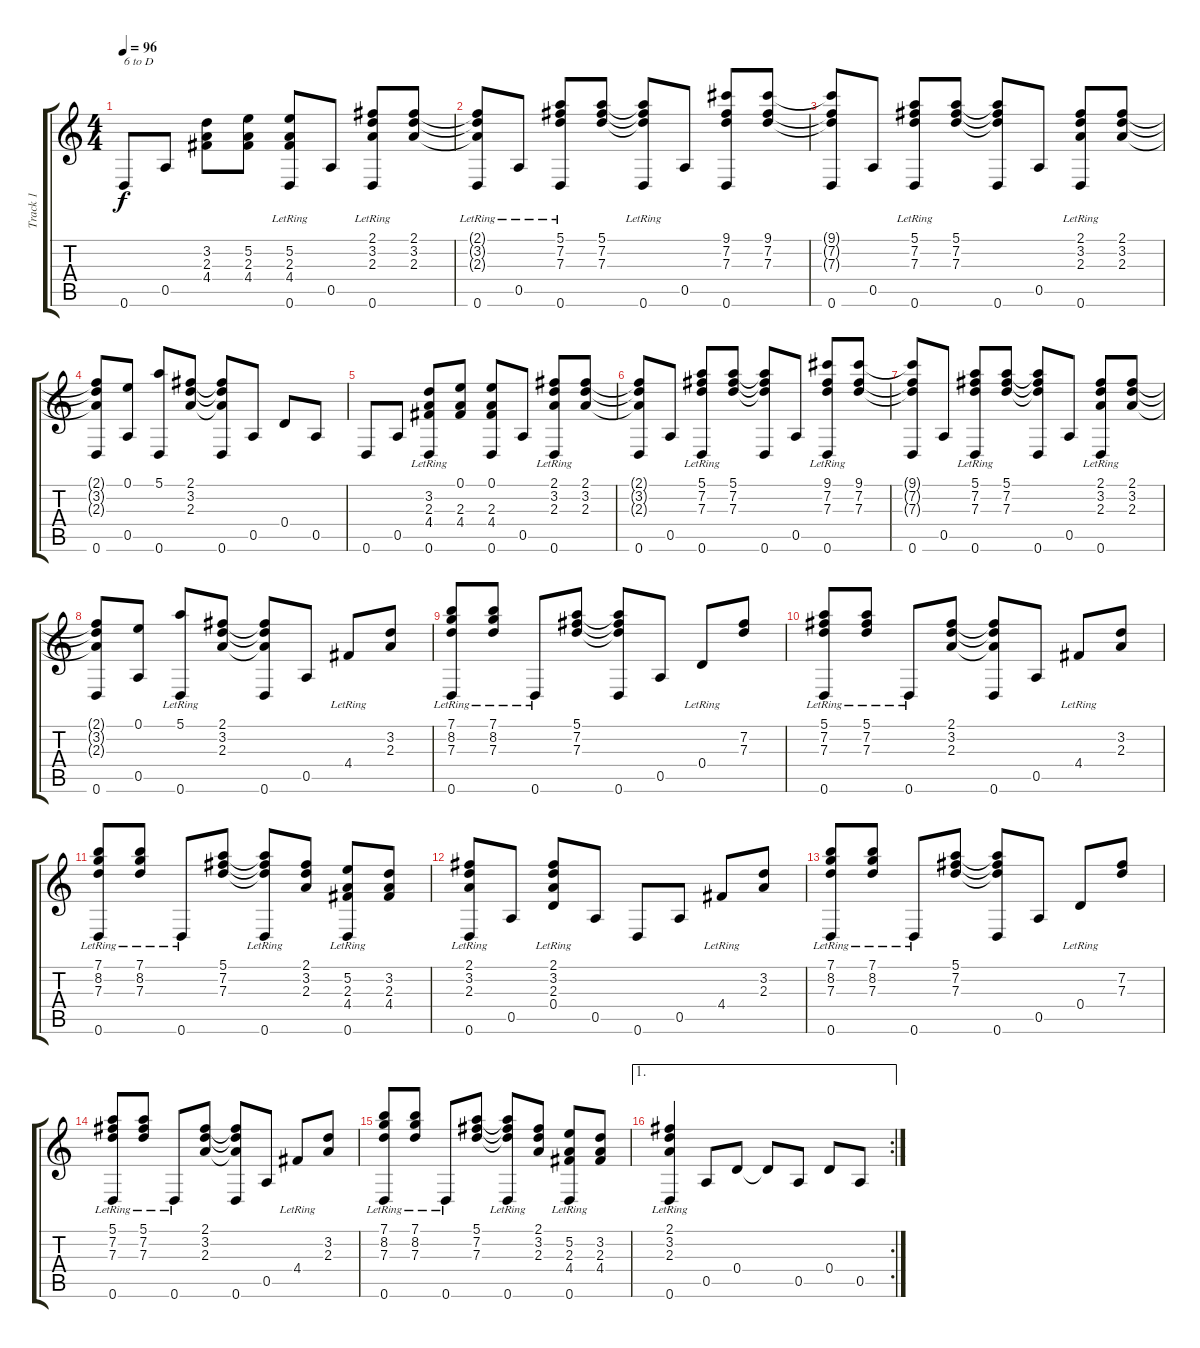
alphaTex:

\track ("Track 1" "Track 1") {instrument acousticguitarsteel}
\staff {score tabs}
\tuning (E4 B3 G3 D3 A2 D2) {hide}
\ts (4 4)
\tempo 96
\clef g2
\ks c
0.6.8{txt "6 to D" dy f instrument acousticguitarsteel} 0.5.8 (3.2 2.3 4.4).8 (5.2 2.3 4.4).8 (5.2{lr} 2.3{lr} 4.4{lr} 0.6).8 0.5.8 (2.1 3.2 2.3 0.6{lr}).8 (2.1 3.2 2.3).8 |
(2.1{t} 3.2{t} 2.3{t} 0.6{lr}).8 0.5{lr}.8 (5.1 7.2 7.3 0.6{lr}).8 (5.1 7.2 7.3).8 (5.1{t} 7.2{t} 7.3{t} 0.6{lr}).8 0.5.8 (9.1 7.2 7.3 0.6).8 (9.1 7.2 7.3).8 |
(9.1{t} 7.2{t} 7.3{t} 0.6).8 0.5.8 (5.1 7.2 7.3 0.6{lr}).8 (5.1 7.2 7.3).8 (5.1{t} 7.2{t} 7.3{t} 0.6).8 0.5.8 (2.1 3.2 2.3 0.6{lr}).8 (2.1 3.2 2.3).8 |
(2.1{t} 3.2{t} 2.3{t} 0.6).8 (0.1 0.5).8 (5.1 0.6).8 (2.1 3.2 2.3).8 (2.1{t} 3.2{t} 2.3{t} 0.6).8 0.5.8 0.4.8 0.5.8 |
0.6.8 0.5.8 (3.2 2.3 4.4 0.6{lr}).8 (0.1 2.3 4.4).8 (0.1 2.3 4.4 0.6).8 0.5.8 (2.1 3.2 2.3 0.6{lr}).8 (2.1 3.2 2.3).8 |
(2.1{t} 3.2{t} 2.3{t} 0.6).8 0.5.8 (5.1 7.2 7.3 0.6{lr}).8 (5.1 7.2 7.3).8 (5.1{t} 7.2{t} 7.3{t} 0.6).8 0.5.8 (9.1 7.2 7.3 0.6{lr}).8 (9.1 7.2 7.3).8 |
(9.1{t} 7.2{t} 7.3{t} 0.6).8 0.5.8 (5.1 7.2 7.3 0.6{lr}).8 (5.1 7.2 7.3).8 (5.1{t} 7.2{t} 7.3{t} 0.6).8 0.5.8 (2.1 3.2 2.3 0.6{lr}).8 (2.1 3.2 2.3).8 |
(2.1{t} 3.2{t} 2.3{t} 0.6).8 (0.1 0.5).8 (5.1 0.6{lr}).8 (2.1 3.2 2.3).8 (2.1{t} 3.2{t} 2.3{t} 0.6).8 0.5.8 4.4{lr}.8 (3.2 2.3).8 |
(7.1 8.2 7.3 0.6{lr}).8 (7.1{lr} 8.2{lr} 7.3{lr}).8 0.6{lr}.8 (5.1 7.2 7.3).8 (5.1{t} 7.2{t} 7.3{t} 0.6).8 0.5.8 0.4{lr}.8 (7.2 7.3).8 |
(5.1 7.2 7.3 0.6{lr}).8 (5.1{lr} 7.2{lr} 7.3{lr}).8 0.6{lr}.8 (2.1 3.2 2.3).8 (2.1{t} 3.2{t} 2.3{t} 0.6).8 0.5.8 4.4{lr}.8 (3.2 2.3).8 |
(7.1 8.2 7.3 0.6{lr}).8 (7.1{lr} 8.2{lr} 7.3{lr}).8 0.6{lr}.8 (5.1 7.2 7.3).8 (5.1{t} 7.2{t} 7.3{t} 0.6{lr}).8 (2.1 3.2 2.3).8 (5.2 2.3 4.4 0.6{lr}).8 (3.2 2.3 4.4).8 |
(2.1{lr} 3.2{lr} 2.3{lr} 0.6).8 0.5.8 (2.1{lr} 3.2{lr} 2.3{lr} 0.4).8 0.5.8 0.6.8 0.5.8 4.4{lr}.8 (3.2 2.3).8 |
(7.1 8.2 7.3 0.6{lr}).8 (7.1{lr} 8.2{lr} 7.3{lr}).8 0.6{lr}.8 (5.1 7.2 7.3).8 (5.1{t} 7.2{t} 7.3{t} 0.6).8 0.5.8 0.4{lr}.8 (7.2 7.3).8 |
(5.1 7.2 7.3 0.6{lr}).8 (5.1{lr} 7.2{lr} 7.3{lr}).8 0.6{lr}.8 (2.1 3.2 2.3).8 (2.1{t} 3.2{t} 2.3{t} 0.6).8 0.5.8 4.4{lr}.8 (3.2 2.3).8 |
(7.1 8.2 7.3 0.6{lr}).8 (7.1{lr} 8.2{lr} 7.3{lr}).8 0.6{lr}.8 (5.1 7.2 7.3).8 (5.1{t} 7.2{t} 7.3{t} 0.6{lr}).8 (2.1 3.2 2.3).8 (5.2 2.3 4.4 0.6{lr}).8 (3.2 2.3 4.4).8 |
\ae 1
\rc 2
(2.1{lr} 3.2{lr} 2.3{lr} 0.6{lr}).4 0.5.8 0.4.8 0.4{t}.8 0.5.8 0.4.8 0.5.8
